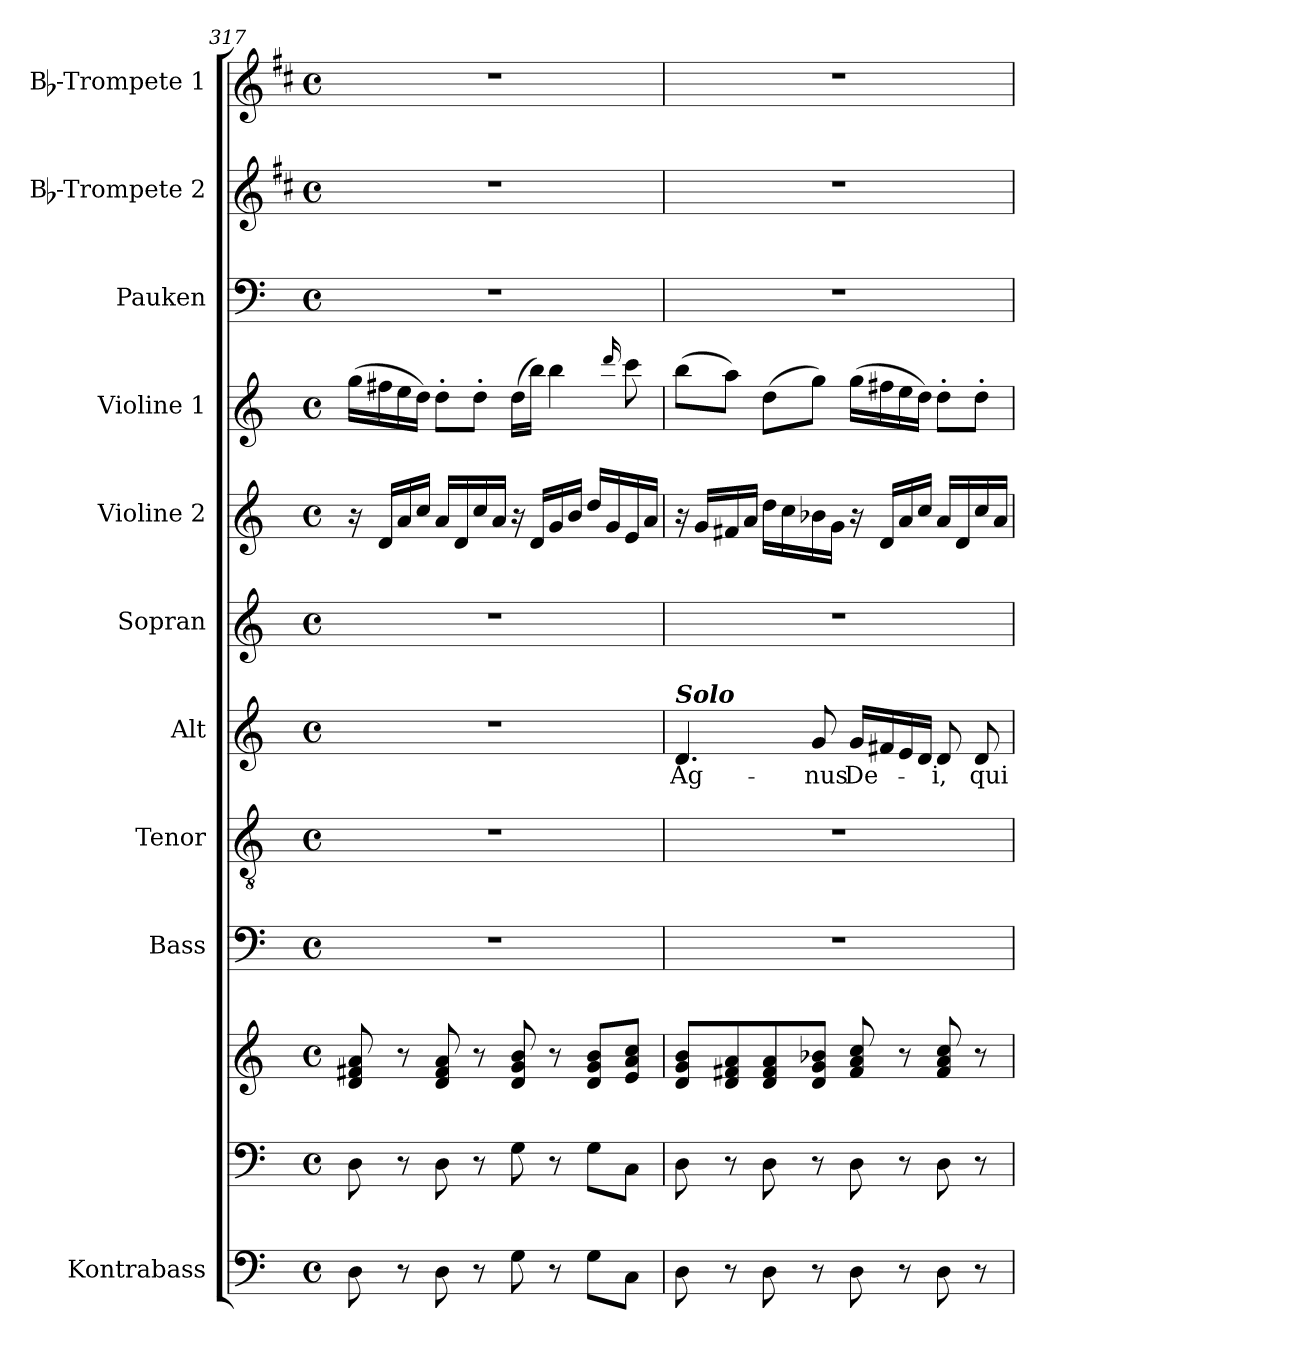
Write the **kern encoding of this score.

**kern	**kern	**kern	**kern	**kern	**kern	**text	**kern	**kern	**kern	**kern	**kern	**kern
*part11	*part10	*part10	*part9	*part8	*part7	*part7	*part6	*part5	*part4	*part3	*part2	*part1
*staff12	*staff11	*staff10	*staff9	*staff8	*staff7	*staff7	*staff6	*staff5	*staff4	*staff3	*staff2	*staff1
*I"Kontrabass	*	*	*I"Bass	*I"Tenor	*I"Alt	*	*I"Sopran	*I"Violine 2	*I"Violine 1	*I"Pauken	*I"Bb-Trompete 2	*I"Bb-Trompete 1
*I'Kb.	*	*	*I'B.	*I'T.	*I'A.	*	*I'S.	*I'Vl. 2	*I'Vl. 1	*I'Pk.	*I'Bb Trp. 2	*I'Bb Trp. 1
*clefF4	*clefF4	*clefG2	*clefF4	*clefGv2	*clefG2	*	*clefG2	*clefG2	*clefG2	*clefF4	*clefG2	*clefG2
*ITrd7c12	*	*	*	*	*	*	*	*	*	*	*ITrd1c2	*ITrd1c2
*k[]	*k[]	*k[]	*k[]	*k[]	*k[]	*	*k[]	*k[]	*k[]	*k[]	*k[]	*k[]
*C:	*C:	*C:	*C:	*C:	*C:	*	*C:	*C:	*C:	*C:	*C:	*C:
*M4/4	*M4/4	*M4/4	*M4/4	*M4/4	*M4/4	*	*M4/4	*M4/4	*M4/4	*M4/4	*M4/4	*M4/4
*met(c)	*met(c)	*met(c)	*met(c)	*met(c)	*met(c)	*	*met(c)	*met(c)	*met(c)	*met(c)	*met(c)	*met(c)
=317	=317	=317	=317	=317	=317	=317	=317	=317	=317	=317	=317	=317
8DD\	8D\	8d/ 8f#X/ 8a/	1r	1r	1r	.	1r	16r	(>16gg\LL	1r	1r	1r
.	.	.	.	.	.	.	.	16d/LL	16ff#X\	.	.	.
8r	8r	8r	.	.	.	.	.	16a/	16ee\	.	.	.
.	.	.	.	.	.	.	.	16cc/JJ	16dd\JJ)	.	.	.
8DD\	8D\	8d/ 8f#/ 8a/	.	.	.	.	.	16a/LL	8dd'>\L	.	.	.
.	.	.	.	.	.	.	.	16d/	.	.	.	.
8r	8r	8r	.	.	.	.	.	16cc/	8dd'>\J	.	.	.
.	.	.	.	.	.	.	.	16a/JJ	.	.	.	.
8GG\	8G\	8d/ 8g/ 8b/	.	.	.	.	.	16r	(>16dd\LL	.	.	.
.	.	.	.	.	.	.	.	16d/LL	16bb\JJ)	.	.	.
8r	8r	8r	.	.	.	.	.	16g/	4bb\	.	.	.
.	.	.	.	.	.	.	.	16b/JJ	.	.	.	.
8GG\L	8G\L	8d/ 8g/ 8b/L	.	.	.	.	.	16dd/LL	.	.	.	.
.	.	.	.	.	.	.	.	16g/	.	.	.	.
.	.	.	.	.	.	.	.	.	16qqddd/	.	.	.
8CC\J	8C\J	8e/ 8a/ 8cc/J	.	.	.	.	.	16e/	8ccc\	.	.	.
.	.	.	.	.	.	.	.	16a/JJ	.	.	.	.
=318	=318	=318	=318	=318	=318	=318	=318	=318	=318	=318	=318	=318
!	!	!	!	!	!LO:TX:a:Bi:t=Solo	!	!	!	!	!	!	!
!	!	!	!	!	!	!LO:LY:b	!	!	!	!	!	!
8DD\	8D\	8d/ 8g/ 8b/L	1r	1r	4.d/	Ag-	1r	16r	(>8bb\L	1r	1r	1r
.	.	.	.	.	.	.	.	16g/LL	.	.	.	.
8r	8r	8d/ 8f#X/ 8a/	.	.	.	.	.	16f#X/	8aa\J)	.	.	.
.	.	.	.	.	.	.	.	16a/JJ	.	.	.	.
8DD\	8D\	8d/ 8f#/ 8a/	.	.	.	.	.	16dd\LL	(>8dd\L	.	.	.
.	.	.	.	.	.	.	.	16cc\	.	.	.	.
!	!	!	!	!	!	!LO:LY:b	!	!	!	!	!	!
8r	8r	8d/ 8g/ 8b-X/J	.	.	8g/	-nus	.	16b-X\	8gg\J)	.	.	.
.	.	.	.	.	.	.	.	16g\JJ	.	.	.	.
!	!	!	!	!	!	!LO:LY:b	!	!	!	!	!	!
8DD\	8D\	8f#/ 8a/ 8cc/	.	.	16g/LL	De-	.	16r	(>16gg\LL	.	.	.
.	.	.	.	.	16f#X/	.	.	16d/LL	16ff#X\	.	.	.
8r	8r	8r	.	.	16e/	.	.	16a/	16ee\	.	.	.
.	.	.	.	.	16d/JJ	.	.	16cc/JJ	16dd\JJ)	.	.	.
!	!	!	!	!	!	!LO:LY:b	!	!	!	!	!	!
8DD\	8D\	8f#/ 8a/ 8cc/	.	.	8d/	-i,	.	16a/LL	8dd'>\L	.	.	.
.	.	.	.	.	.	.	.	16d/	.	.	.	.
!	!	!	!	!	!	!LO:LY:b	!	!	!	!	!	!
8r	8r	8r	.	.	8d/	qui	.	16cc/	8dd'>\J	.	.	.
.	.	.	.	.	.	.	.	16a/JJ	.	.	.	.
=	=	=	=	=	=	=	=	=	=	=	=	=
*-	*-	*-	*-	*-	*-	*-	*-	*-	*-	*-	*-	*-
